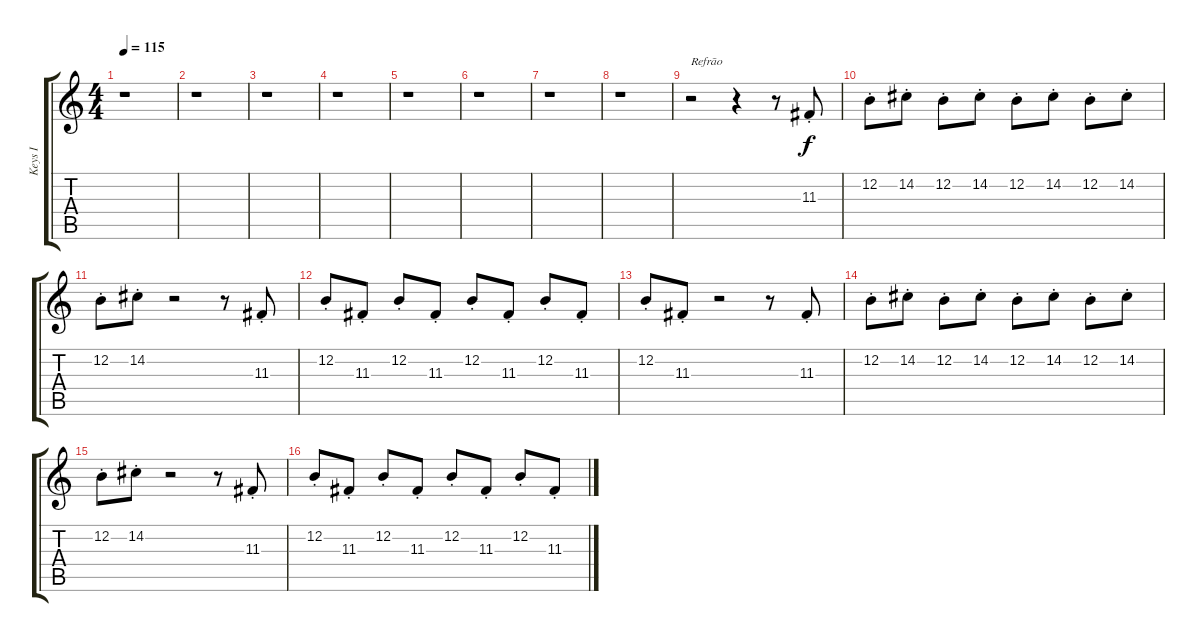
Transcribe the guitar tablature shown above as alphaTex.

\track ("Keys I" "Keys I") {instrument synthbrass2}
\staff {score tabs}
\tuning (E4 B3 G3 D3 A2 E2) {hide}
\ts (4 4)
\tempo 115
\clef g2
\ks c
r.1{dy f} |
r.1 |
r.1 |
r.1 |
r.1 |
r.1 |
r.1 |
r.1 |
r.2{txt "Refrão"} r.4 r.8 11.3{st}.8{volume 0} |
12.2{st}.8 14.2{st}.8 12.2{st}.8 14.2{st}.8 12.2{st}.8 14.2{st}.8 12.2{st}.8 14.2{st}.8 |
12.2{st}.8 14.2{st}.8 r.2 r.8{volume 13} 11.3{st}.8{volume 0} |
12.2{st}.8 11.3{st}.8 12.2{st}.8 11.3{st}.8 12.2{st}.8 11.3{st}.8 12.2{st}.8 11.3{st}.8 |
12.2{st}.8 11.3{st}.8 r.2 r.8{volume 13} 11.3{st}.8{volume 0} |
12.2{st}.8 14.2{st}.8 12.2{st}.8 14.2{st}.8 12.2{st}.8 14.2{st}.8 12.2{st}.8 14.2{st}.8 |
12.2{st}.8 14.2{st}.8 r.2 r.8{volume 13} 11.3{st}.8{volume 0} |
12.2{st}.8 11.3{st}.8 12.2{st}.8 11.3{st}.8 12.2{st}.8 11.3{st}.8 12.2{st}.8 11.3{st}.8
